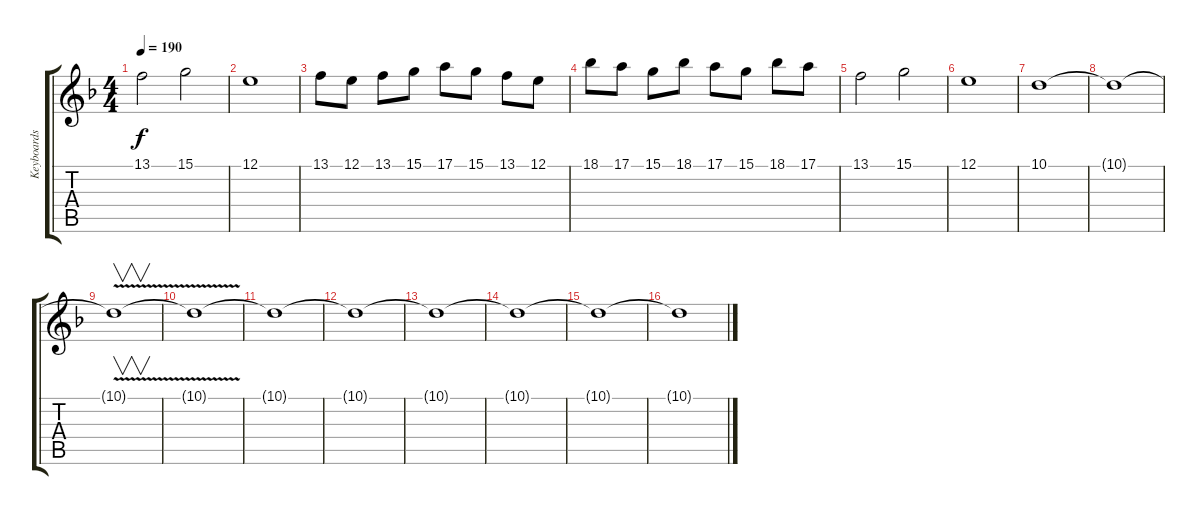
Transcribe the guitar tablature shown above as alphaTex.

\track ("Keyboards (James)" "Keyboards ") {instrument choiraahs}
\staff {score tabs}
\tuning (E4 B3 G3 D3 A2 D2) {hide}
\ts (4 4)
\tempo 190
\clef g2
\ks dminor
13.1.2{dy f} 15.1.2 |
12.1.1 |
13.1.8 12.1.8 13.1.8 15.1.8 17.1.8 15.1.8 13.1.8 12.1.8 |
18.1.8 17.1.8 15.1.8 18.1.8 17.1.8 15.1.8 18.1.8 17.1.8 |
13.1.2 15.1.2 |
12.1.1 |
10.1.1 |
10.1{t}.1 |
10.1{v t}.1{v} |
10.1{t}.1 |
10.1{t}.1 |
10.1{t}.1 |
10.1{t}.1 |
10.1{t}.1 |
10.1{t}.1 |
10.1{t}.1
